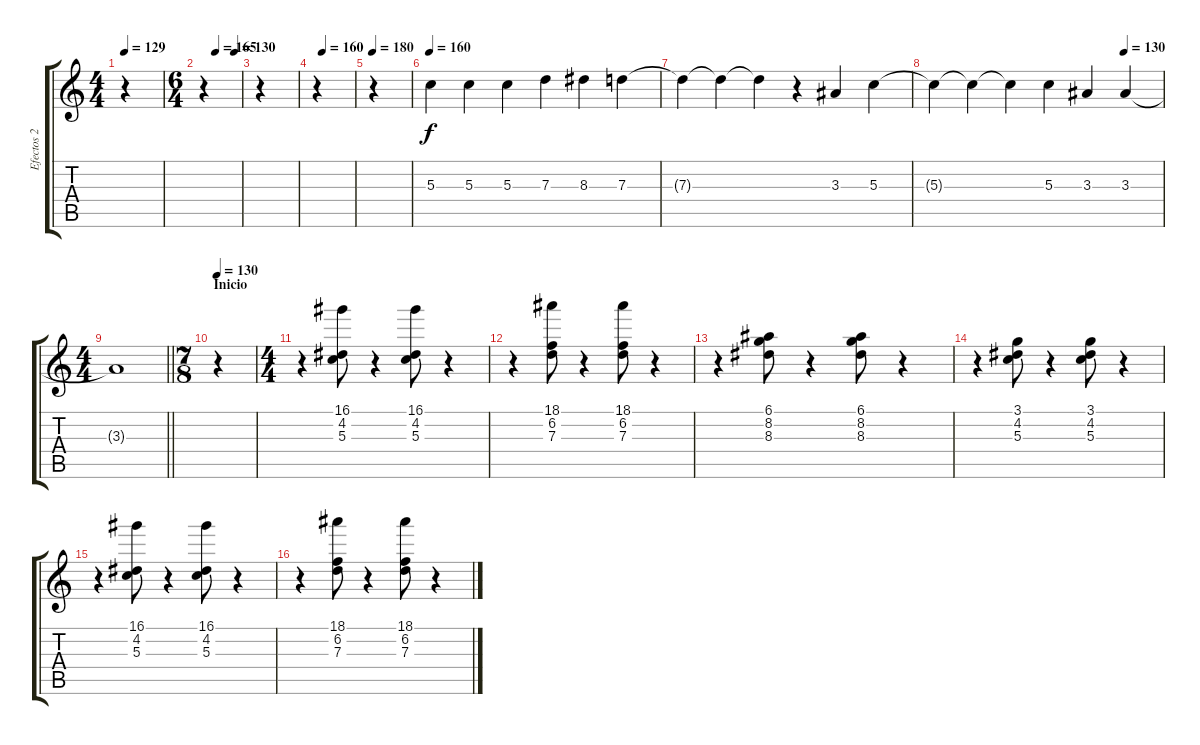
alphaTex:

\track ("Efectos 2" "Efectos 2") {instrument distortionguitar}
\staff {score tabs}
\tuning (E4 B3 G3 D3 A2 E2) {hide}
\ts (4 4)
\tempo 129
\tempo 140
\tempo 129
\clef g2
\ks c
r.4{dy f instrument distortionguitar} |
\ts (6 4)
\tempo (165 0.3333333333333333)
\tempo (130 0.8333333333333334)
r.4 |
r.4 |
\tempo (160 0.16666666666666666)
r.4 |
\tempo 180
r.4{volume 8 instrument marimba} |
\tempo 160
5.3.4 5.3.4 5.3.4 7.3.4 8.3.4 7.3.4 |
7.3{t}.4 7.3{t}.4 7.3{t}.4 r.4 3.3.4 5.3.4 |
\tempo (130 0.8333333333333334)
5.3{t}.4 5.3{t}.4 5.3{t}.4 5.3.4 3.3.4 3.3.4 |
\ts (4 4)
\barLineRight lightlight
3.3{t}.1 |
\ts (7 8)
\section ("" "Inicio")
\tempo 130
r.4 |
\ts (4 4)
r.4{volume 7 instrument electricguitarclean} (16.1 4.2 5.3).8 r.4 (16.1 4.2 5.3).8 r.4 |
r.4 (18.1 6.2 7.3).8 r.4 (18.1 6.2 7.3).8 r.4 |
r.4 (6.1 8.2 8.3).8 r.4 (6.1 8.2 8.3).8 r.4 |
r.4 (3.1 4.2 5.3).8 r.4 (3.1 4.2 5.3).8 r.4 |
r.4 (16.1 4.2 5.3).8 r.4 (16.1 4.2 5.3).8 r.4 |
r.4 (18.1 6.2 7.3).8 r.4 (18.1 6.2 7.3).8 r.4
